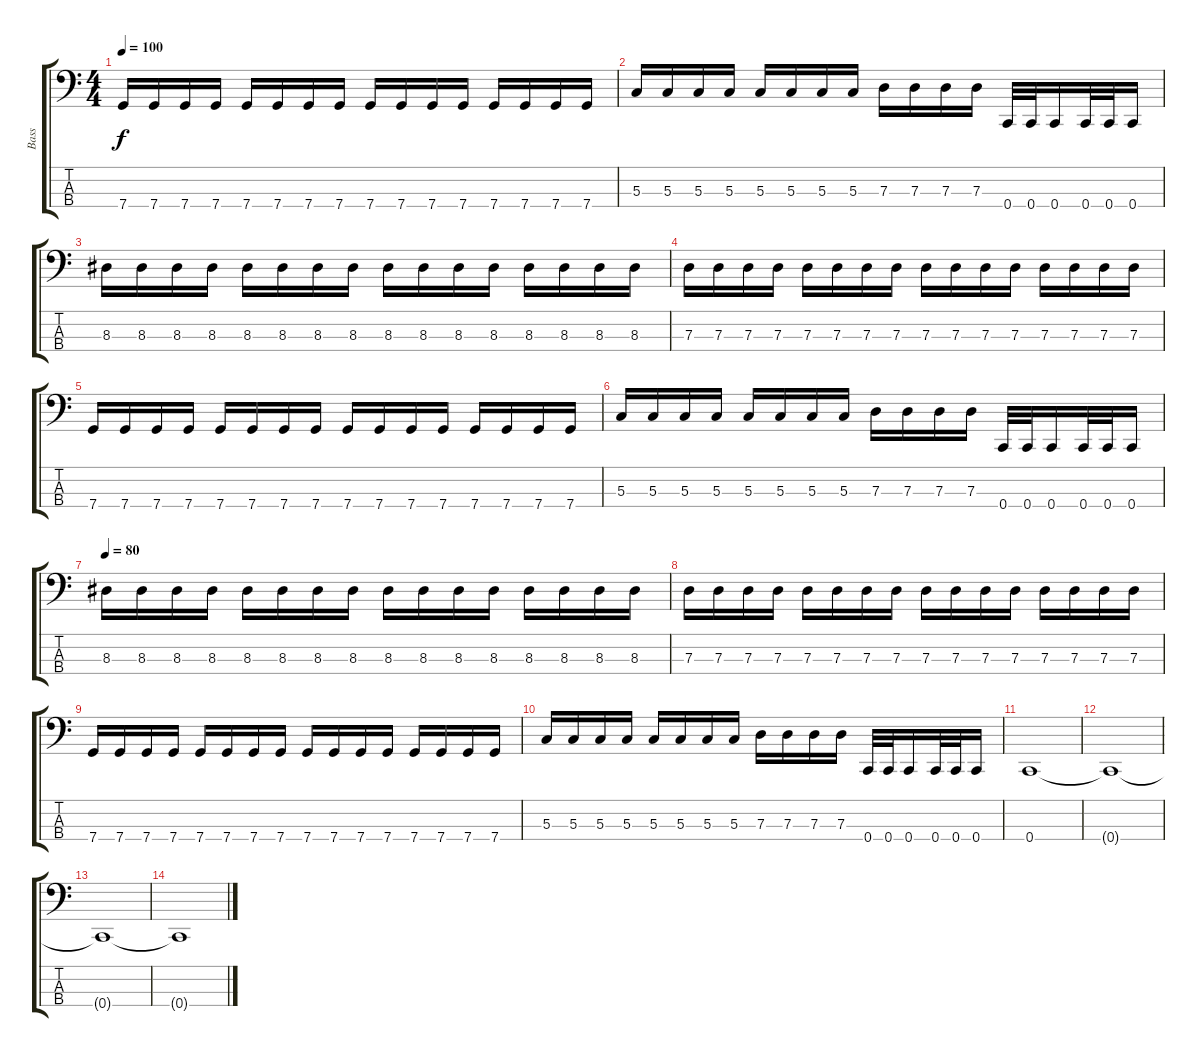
\track ("Bass" "Bass") {instrument electricbassfinger}
\staff {score tabs}
\tuning (F2 C2 G1 C1) {hide}
\ts (4 4)
\tempo 100
\clef f4
\ks c
7.4.16{dy f} 7.4.16 7.4.16 7.4.16 7.4.16 7.4.16 7.4.16 7.4.16 7.4.16 7.4.16 7.4.16 7.4.16 7.4.16 7.4.16 7.4.16 7.4.16 |
5.3.16 5.3.16 5.3.16 5.3.16 5.3.16 5.3.16 5.3.16 5.3.16 7.3.16 7.3.16 7.3.16 7.3.16 0.4.32 0.4.32 0.4.16 0.4.32 0.4.32 0.4.16 |
8.3.16 8.3.16 8.3.16 8.3.16 8.3.16 8.3.16 8.3.16 8.3.16 8.3.16 8.3.16 8.3.16 8.3.16 8.3.16 8.3.16 8.3.16 8.3.16 |
7.3.16 7.3.16 7.3.16 7.3.16 7.3.16 7.3.16 7.3.16 7.3.16 7.3.16 7.3.16 7.3.16 7.3.16 7.3.16 7.3.16 7.3.16 7.3.16 |
7.4.16 7.4.16 7.4.16 7.4.16 7.4.16 7.4.16 7.4.16 7.4.16 7.4.16 7.4.16 7.4.16 7.4.16 7.4.16 7.4.16 7.4.16 7.4.16 |
5.3.16 5.3.16 5.3.16 5.3.16 5.3.16 5.3.16 5.3.16 5.3.16 7.3.16 7.3.16 7.3.16 7.3.16 0.4.32 0.4.32 0.4.16 0.4.32 0.4.32 0.4.16 |
\tempo 80
8.3.16 8.3.16 8.3.16 8.3.16 8.3.16 8.3.16 8.3.16 8.3.16 8.3.16 8.3.16 8.3.16 8.3.16 8.3.16 8.3.16 8.3.16 8.3.16 |
7.3.16 7.3.16 7.3.16 7.3.16 7.3.16 7.3.16 7.3.16 7.3.16 7.3.16 7.3.16 7.3.16 7.3.16 7.3.16 7.3.16 7.3.16 7.3.16 |
7.4.16 7.4.16 7.4.16 7.4.16 7.4.16 7.4.16 7.4.16 7.4.16 7.4.16 7.4.16 7.4.16 7.4.16 7.4.16 7.4.16 7.4.16 7.4.16 |
5.3.16 5.3.16 5.3.16 5.3.16 5.3.16 5.3.16 5.3.16 5.3.16 7.3.16 7.3.16 7.3.16 7.3.16 0.4.32 0.4.32 0.4.16 0.4.32 0.4.32 0.4.16 |
0.4.1 |
0.4{t}.1 |
0.4{t}.1 |
0.4{t}.1
